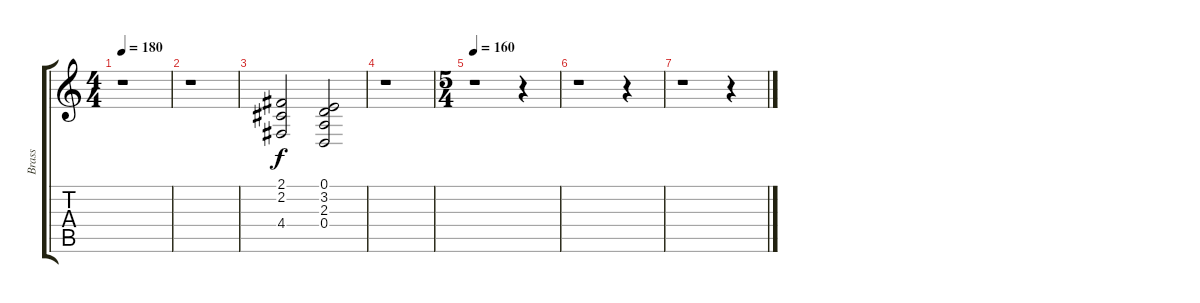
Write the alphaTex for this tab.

\track ("Brass" "Brass") {instrument brasssection}
\staff {score tabs}
\tuning (E4 B3 G3 D3 A2 E2) {hide}
\ts (4 4)
\tempo 180
\clef g2
\ks c
r.1{dy f} |
r.1 |
(2.1 2.2 4.4).2 (0.1 3.2 2.3 0.4).2 |
r.1 |
\ts (5 4)
\tempo 160
r.1 r.4 |
r.1 r.4 |
r.1 r.4
